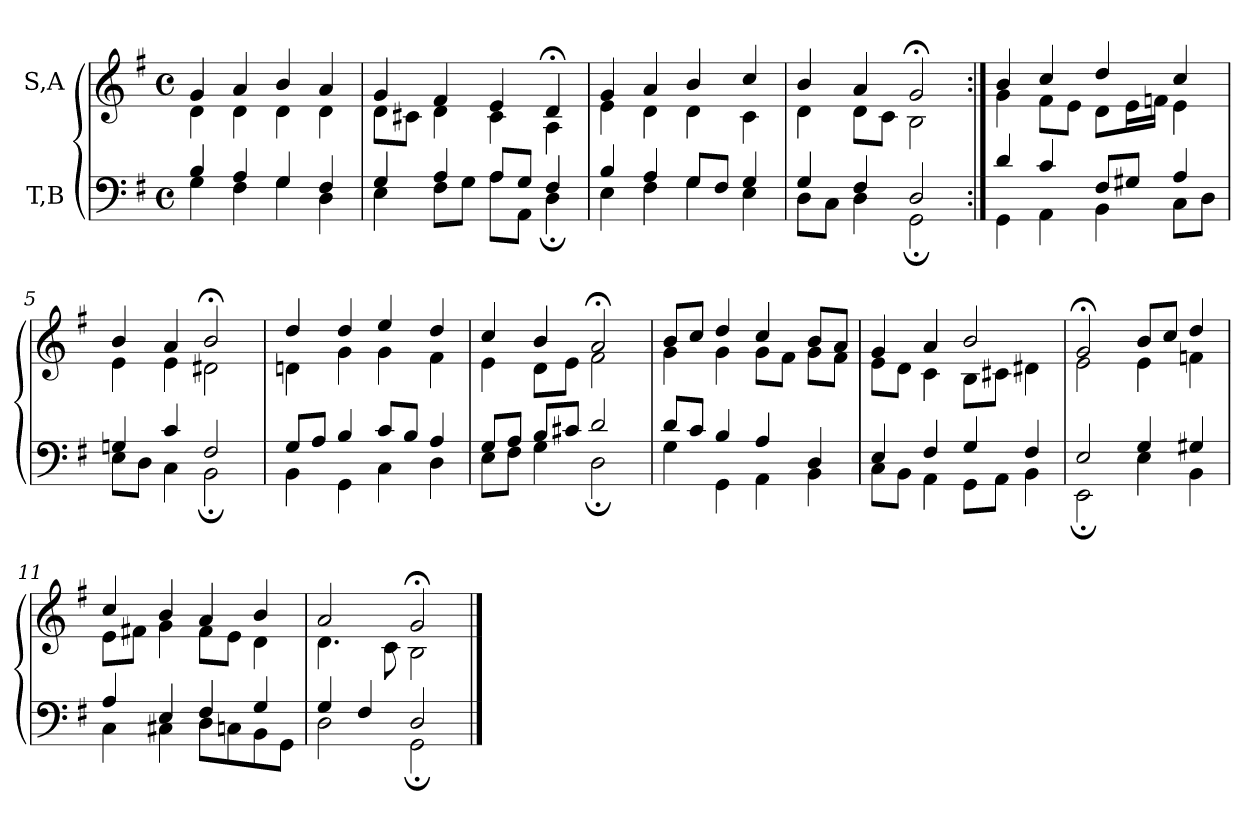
**kern	**kern
*part2	*part1
*staff2	*staff1
*I"T,B	*I"S,A
*clefF4	*clefG2
*k[f#]	*k[f#]
*M4/4	*M4/4
*met(c)	*met(c)
=	=
*^	*^
4B	4G	4g	4d
4A	4F#	4a	4d
4G	4G	4b	4d
4F#	4D	4a	4d
=1	=1	=1	=1
4G	4E	4g	8dL
.	.	.	8c#XJ
4A	8F#L	4f#	4d
.	8GJ	.	.
8AL	8AL	4e	4c#
8GJ	8AAJ	.	.
4F#	4D;	4d;<	4A
=2	=2	=2	=2
4B	4E	4g	4e
4A	4F#	4a	4d
8GL	4G	4b	4d
8F#J	.	.	.
4G	4E	4cc	4c
=3	=3	=3	=3
4G	8DL	4b	4d
.	8CJ	.	.
4F#	4D	4a	8dL
.	.	.	8cJ
2D	2GG;	2g;<	2B
=4:|!	=4:|!	=4:|!	=4:|!
4d	4GG	4b	4g
4c	4AA	4cc	8f#L
.	.	.	8eJ
8F#L	4BB	4dd	8dL
8G#XJ	.	.	16eL
.	.	.	16fnJJ
4A	8CL	4cc	4e
.	8DJ	.	.
=5	=5	=5	=5
4Gn	8EL	4b	4e
.	8DJ	.	.
4c	4C	4a	4e
2F#	2BB;	2b;<	2d#X
=6	=6	=6	=6
8GL	4BB	4dd	4dn
8AJ	.	.	.
4B	4GG	4dd	4g
8cL	4C	4ee	4g
8BJ	.	.	.
4A	4D	4dd	4f#
=7	=7	=7	=7
8GL	8EL	4cc	4e
8AJ	8F#J	.	.
8BL	4G	4b	8dL
8c#XJ	.	.	8eJ
2d	2D;	2a;<	2f#
=8	=8	=8	=8
8dL	4G	8bL	4g
8cJ	.	8ccJ	.
4B	4GG	4dd	4g
4A	4AA	4cc	8gL
.	.	.	8f#J
4D	4BB	8bL	8gL
.	.	8aJ	8f#J
=9	=9	=9	=9
4E	8CL	4g	8eL
.	8BBJ	.	8dJ
4F#	4AA	4a	4c
4G	8GGL	2b	8BL
.	8AAJ	.	8c#XJ
4F#	4BB	.	4d#X
=10	=10	=10	=10
2E	2EE;	2g;<	2e
4G	4E	8bL	4e
.	.	8ccJ	.
4G#X	4BB	4dd	4fn
=11	=11	=11	=11
4A	4C	4cc	8eL
.	.	.	8f#XJ
4E	4C#X	4b	4g
4F#	8DL	4a	8f#L
.	8Cn	.	8eJ
4G	8BB	4b	4d
.	8GGJ	.	.
=12	=12	=12	=12
4G	2D	2a	4.d
4F#	.	.	.
.	.	.	8c
2D	2GG;	2g;<	2B
*v	*v	*	*
*	*v	*v
==	==
*-	*-
